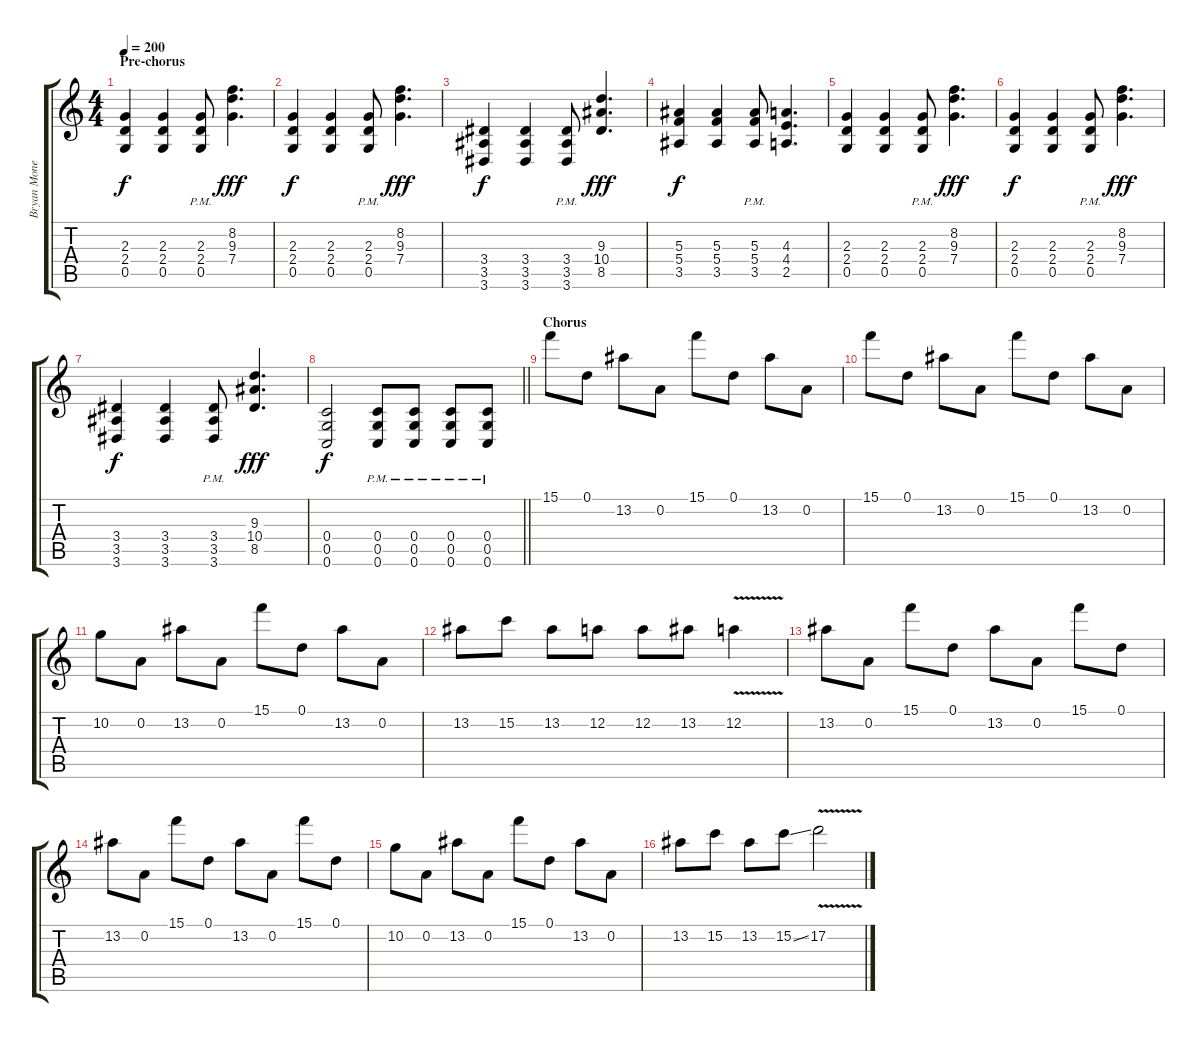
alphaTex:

\track ("Bryan Money" "Bryan Mone") {instrument distortionguitar}
\staff {score tabs}
\tuning (D4 A3 F3 C3 G2 C2) {hide}
\ts (4 4)
\section ("" "Pre-chorus")
\tempo 200
\clef g2
\ks c
(2.3 2.4 0.5).4{dy f instrument distortionguitar} (2.3 2.4 0.5).4 (2.3{pm} 2.4{pm} 0.5{pm}).8 (8.2 9.3 7.4).4{d dy fff} |
(2.3 2.4 0.5).4{dy f} (2.3 2.4 0.5).4 (2.3{pm} 2.4{pm} 0.5{pm}).8 (8.2 9.3 7.4).4{d dy fff} |
(3.4 3.5 3.6).4{dy f} (3.4 3.5 3.6).4 (3.4{pm} 3.5{pm} 3.6{pm}).8 (9.3 10.4 8.5).4{d dy fff} |
(5.3 5.4 3.5).4{dy f} (5.3 5.4 3.5).4 (5.3{pm} 5.4{pm} 3.5{pm}).8 (4.3 4.4 2.5).4{d} |
(2.3 2.4 0.5).4 (2.3 2.4 0.5).4 (2.3{pm} 2.4{pm} 0.5{pm}).8 (8.2 9.3 7.4).4{d dy fff} |
(2.3 2.4 0.5).4{dy f} (2.3 2.4 0.5).4 (2.3{pm} 2.4{pm} 0.5{pm}).8 (8.2 9.3 7.4).4{d dy fff} |
(3.4 3.5 3.6).4{dy f} (3.4 3.5 3.6).4 (3.4{pm} 3.5{pm} 3.6{pm}).8 (9.3 10.4 8.5).4{d dy fff} |
\barLineRight lightlight
(0.4 0.5 0.6).2{dy f} (0.4{pm} 0.5{pm} 0.6{pm}).8 (0.4{pm} 0.5{pm} 0.6{pm}).8 (0.4{pm} 0.5{pm} 0.6{pm}).8 (0.4{pm} 0.5{pm} 0.6{pm}).8 |
\section ("" "Chorus")
15.1.8 0.1.8 13.2.8 0.2.8 15.1.8 0.1.8 13.2.8 0.2.8 |
15.1.8 0.1.8 13.2.8 0.2.8 15.1.8 0.1.8 13.2.8 0.2.8 |
10.2.8 0.2.8 13.2.8 0.2.8 15.1.8 0.1.8 13.2.8 0.2.8 |
13.2.8 15.2.8 13.2.8 12.2.8 12.2.8 13.2.8 12.2{v}.4 |
13.2.8 0.2.8 15.1.8 0.1.8 13.2.8 0.2.8 15.1.8 0.1.8 |
13.2.8 0.2.8 15.1.8 0.1.8 13.2.8 0.2.8 15.1.8 0.1.8 |
10.2.8 0.2.8 13.2.8 0.2.8 15.1.8 0.1.8 13.2.8 0.2.8 |
13.2.8 15.2.8 13.2.8 15.2{ss}.8 17.2{v}.2
